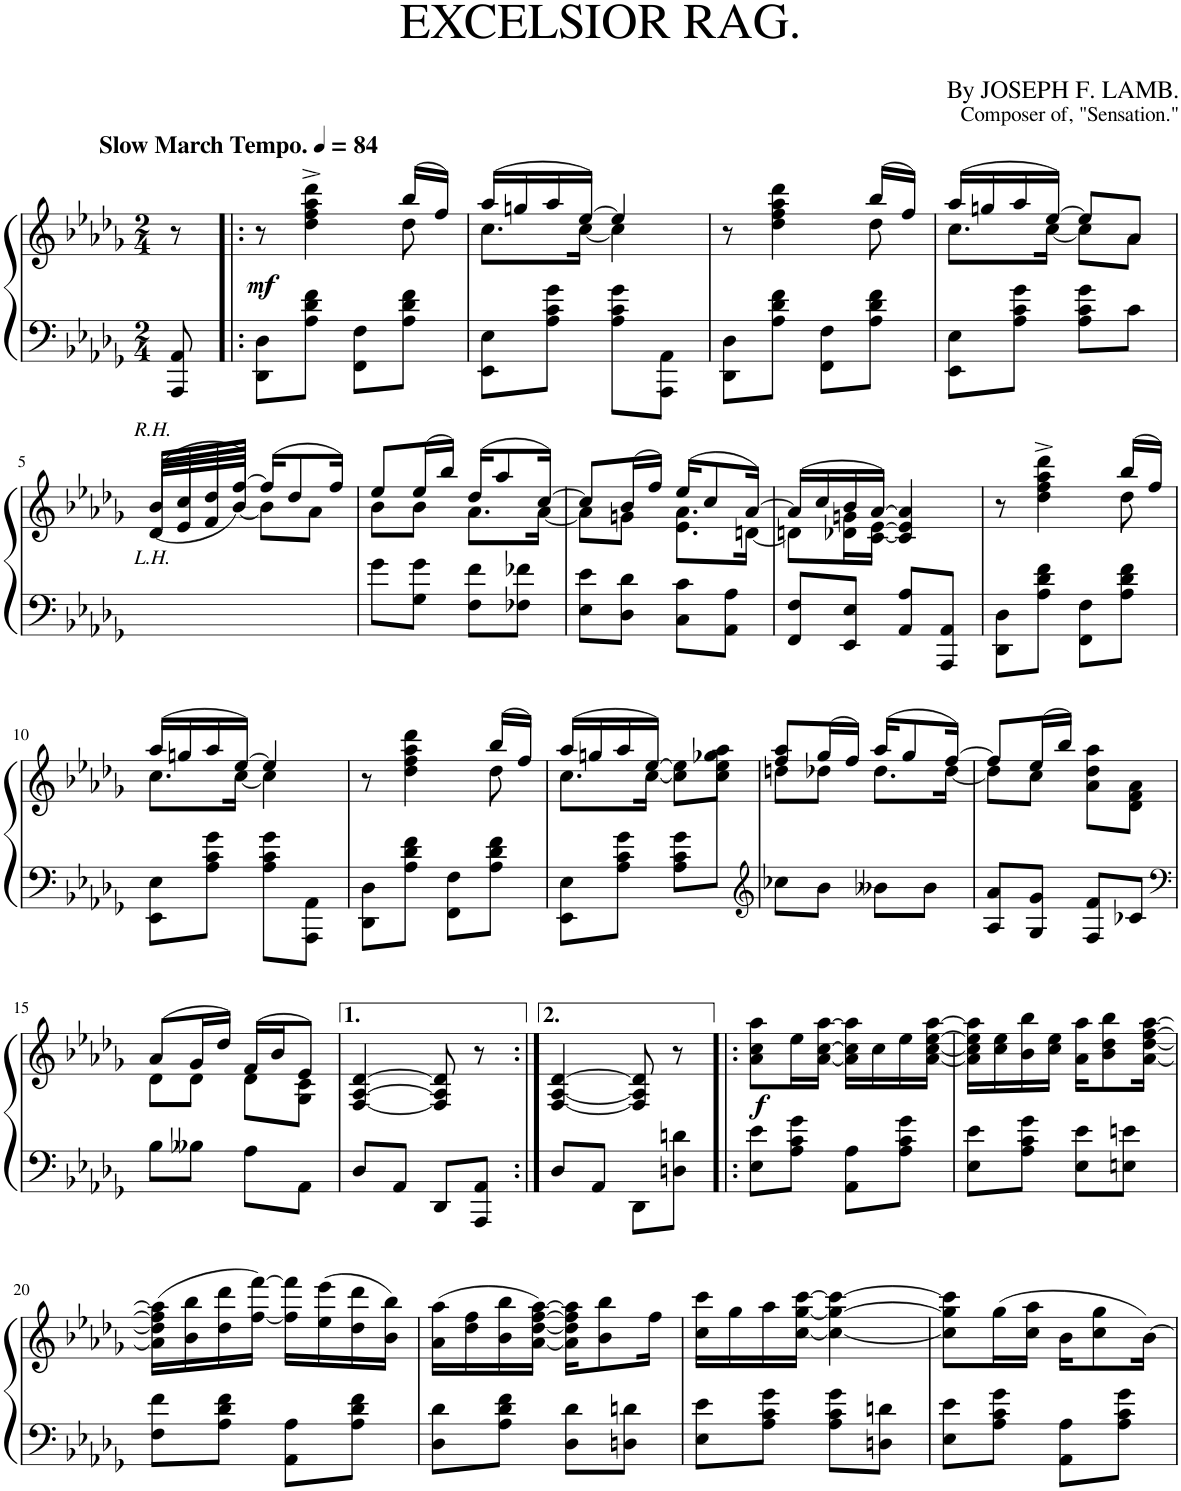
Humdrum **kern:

**kern	**kern	**dynam
*part1	*part1	*part1
*staff2	*staff1	*staff1/2
*I"Piano	*	*
*I'Pno.	*	*
*clefF4	*clefG2	*
*k[b-e-a-d-g-]	*k[b-e-a-d-g-]	*
*M2/4	*M2/4	*
*MM84	*MM84	*
=	=	=
!	!LO:TX:a:B:t=Slow March Tempo.	!
8AAA-/ 8AA-/	8r	.
=1!|:	=1!|:	=1!|:
*	*^	*
!	!	!	!LO:DY:b
8DD-\ 8D-\L	8r	4.ryy	mf
8A-\ 8d-\ 8f\J	4dd-\^> 4ff\^> 4aa-\^> 4ddd-\^>	.	.
8FF\ 8F\L	.	.	.
8A-\ 8d-\ 8f\J	(16bb-/LL	8dd-\	.
.	16ff/JJ)	.	.
=2	=2	=2	=2
8EE-\ 8E-\L	(16aa-/LL	8.cc\L	.
.	16ggn/	.	.
8A-\ 8c\ 8g-\J	16aa-/	.	.
.	[16ee-/JJ)	[16cc\Jk	.
8A-\ 8c\ 8g-\L	4ee-/]	4cc\]	.
8AAA-\ 8AA-\J	.	.	.
=3	=3	=3	=3
8DD-\ 8D-\L	8r	4.ryy	.
8A-\ 8d-\ 8f\J	4dd-\ 4ff\ 4aa-\ 4ddd-\	.	.
8FF\ 8F\L	.	.	.
8A-\ 8d-\ 8f\J	(16bb-/LL	8dd-\	.
.	16ff/JJ)	.	.
=4	=4	=4	=4
8EE-\ 8E-\L	(16aa-/LL	8.cc\L	.
.	16ggn/	.	.
8A-\ 8c\ 8g-\J	16aa-/	.	.
.	[16ee-/JJ)	[16cc\Jk	.
8A-\ 8c\ 8g-\L	8ee-/L]	8cc\L]	.
8c\J	8a-/J	8a-\J	.
!!LO:LB:g=z	!!
=5	=5	=5	=5
!	!LO:TX:a:i:t=R.H.	!	!
!LO:TX:a:i:t=L.H.	!	!	!
2ryy	(>16b-/LL	(<16d-/LL	.
.	16cc/	16e-/	.
.	16dd-/	16f/	.
.	[>16ff/JJ)	[<16b-/JJ)	.
.	(>16ff/KL]	8b-\L]	.
.	8dd-/	.	.
.	.	8a-\J	.
.	16ff/Jk)	.	.
=6	=6	=6	=6
8g-\L	8ee-/L	8b-\L	.
8G-\ 8g-\J	(16ee-/L	8b-\J	.
.	16bb-/JJ)	.	.
8F\ 8f\L	(16dd-/KL	8.a-\L	.
.	8aa-/	.	.
8F-X\ 8f-X\J	.	.	.
.	[16cc/Jk)	[16a-\Jk	.
=7	=7	=7	=7
8E-\ 8e-\L	8cc/L]	8a-\L]	.
8D-\ 8d-\J	(16b-/L	8gn\J	.
.	16ff/JJ)	.	.
8C\ 8c\L	(16ee-/KL	8.e-\ 8.a-\L	.
.	8cc/	.	.
8AA-\ 8A-\J	.	.	.
.	[16a-/Jk)	[16dn\Jk	.
=8	=8	=8	=8
8FF/ 8F/L	(16a-/LL]	8dn\L]	.
.	16cc/	.	.
8EE-/ 8E-/J	16b-/	16d-X\ 16gn\L	.
.	[16a-/JJ)	[16c\ [>16e-\JJ	.
8AA-/ 8A-/L	4c/] 4e-/] 4a-/]	4ryy	.
8AAA-/ 8AA-/J	.	.	.
=9	=9	=9	=9
8DD-\ 8D-\L	8r	4.ryy	.
8A-\ 8d-\ 8f\J	4dd-\^> 4ff\^> 4aa-\^> 4ddd-\^>	.	.
8FF\ 8F\L	.	.	.
8A-\ 8d-\ 8f\J	(16bb-/LL	8dd-\	.
.	16ff/JJ)	.	.
!!LO:LB:g=z	!!
=10	=10	=10	=10
8EE-\ 8E-\L	(16aa-/LL	8.cc\L	.
.	16ggn/	.	.
8A-\ 8c\ 8g-\J	16aa-/	.	.
.	[16ee-/JJ)	[16cc\Jk	.
8A-\ 8c\ 8g-\L	4ee-/]	4cc\]	.
8AAA-\ 8AA-\J	.	.	.
=11	=11	=11	=11
8DD-\ 8D-\L	8r	4.ryy	.
8A-\ 8d-\ 8f\J	4dd-\ 4ff\ 4aa-\ 4ddd-\	.	.
8FF\ 8F\L	.	.	.
8A-\ 8d-\ 8f\J	(16bb-/LL	8dd-\	.
.	16ff/JJ)	.	.
=12	=12	=12	=12
*	*	*^	*
8EE-\ 8E-\L	(16aa-/LL	8.cc\L	4.ryy	.
.	16ggn/	.	.	.
8A-\ 8c\ 8g-\J	16aa-/	.	.	.
.	[16ee-/JJ)	[16cc\Jk	.	.
8A-\ 8c\ 8g-\L	8cc\] 8ee-\]L	4ryy	.	.
8ryy	8gg-X\ 8aa-\J	.	8cc\ 8ee-\J	.
*	*v	*v	*v	*
=13	=13	=13
*clefG2	*	*
*	*^	*
8cc-X\L	8ff/ 8aa-/L	8ddn\L	.
8b-\J	(16gg-/L	8dd-X\J	.
.	16ff/JJ)	.	.
8b--X\L	(16aa-/KL	8.dd-\L	.
.	8gg-/	.	.
8b--\J	.	.	.
.	[16ff/Jk)	[16dd-\Jk	.
=14	=14	=14	=14
8A-/ 8a-/L	8ff/L]	8dd-\L]	.
8G-/ 8g-/J	(16ee-/L	8cc\J	.
.	16bb-/JJ)	.	.
8F/ 8f/L	8a-\ 8dd-\ 8aa-\L	4ryy	.
8c-X/J	8d-\ 8f\ 8a-\J	.	.
!!LO:LB:g=z	!!
=15	=15	=15	=15
*clefF4	*	*	*
8B-\L	(8a-/L	8d-\L	.
8B--X\J	16g-/L	8d-\J	.
.	16dd-/JJ)	.	.
8A-\L	(16f/LL	8d-\L	.
.	16b-/J	.	.
8AA-\J	8e-/J)	8G-\ 8c\J	.
*	*v	*v	*
=16	=16	=16
8D-/L	[4F/ [>4A-/ [4d-/	.
8AA-/J	.	.
8DD-/L	8F/] 8A-/] 8d-/]	.
8AAA-/ 8AA-/J	8r	.
=17:|!	=17:|!	=17:|!
8D-/L	[4F/ [4A-/ [4d-/	.
8AA-/J	.	.
8DD-\L	8F/] 8A-/] 8d-/]	.
8Dn\ 8dn\J	8r	.
=18!|:	=18!|:	=18!|:
!	!	!LO:DY:b
8E-\ 8e-\L	8a-\ 8cc\ 8aa-\L	f
8A-\ 8c\ 8g-\J	16ee-\L	.
.	[16a-\ [16cc\ [16aa-\JJ	.
8AA-\ 8A-\L	16a-\] 16cc\] 16aa-\]LL	.
.	16cc\	.
8A-\ 8c\ 8g-\J	16ee-\	.
.	[16a-\ [<16cc\ [16ee-\ [16aa-\JJ	.
=19	=19	=19
8E-\ 8e-\L	16a-\] 16cc\] 16ee-\] 16aa-\]LL	.
.	16cc\ 16ee-\	.
8A-\ 8c\ 8g-\J	16b-\ 16bb-\	.
.	16cc\ 16ee-\JJ	.
8E-\ 8e-\L	16a-\ 16aa-\KL	.
.	8b-\ 8dd-\ 8bb-\	.
8En\ 8en\J	.	.
.	[16a-\ [<16dd-\ [16ff\ [16aa-\Jk	.
!!LO:LB:g=z
=20	=20	=20
8F\ 8f\L	(16a-\] 16dd-\] 16ff\] 16aa-\]LL	.
.	16b-\ 16bb-\	.
8A-\ 8d-\ 8f\J	16dd-\ 16ddd-\	.
.	[16ff\ [16fff\JJ)	.
8AA-\ 8A-\L	16ff\] 16fff\]LL	.
.	(16ee-\ 16eee-\	.
8A-\ 8d-\ 8f\J	16dd-\ 16ddd-\	.
.	16b-\ 16bb-\JJ)	.
=21	=21	=21
8D-\ 8d-\L	(16a-\ 16aa-\LL	.
.	16dd-\ 16ff\	.
8A-\ 8d-\ 8f\J	16b-\ 16bb-\	.
.	[16a-\ [<16dd-\ [16ff\ [16aa-\JJ)	.
8D-\ 8d-\L	16a-\] 16dd-\] 16ff\] 16aa-\]KL	.
.	8b-\ 8bb-\	.
8Dn\ 8dn\J	.	.
.	16ff\Jk	.
=22	=22	=22
8E-\ 8e-\L	16cc\ 16ccc\LL	.
.	16gg-\	.
8A-\ 8c\ 8g-\J	16aa-\	.
.	[16cc\ [<16gg-\ [16ccc\JJ	.
8A-\ 8c\ 8g-\L	4cc\_ 4gg-\_ 4ccc\_	.
8Dn\ 8dn\J	.	.
=23	=23	=23
8E-\ 8e-\L	8cc\] 8gg-\] 8ccc\]L	.
8A-\ 8c\ 8g-\J	(16gg-\L	.
.	16cc\ 16aa-\JJ	.
8AA-\ 8A-\L	16b-\KL	.
.	8cc\ 8gg-\	.
8A-\ 8c\ 8g-\J	.	.
.	[16b-\Jk)	.
=	=	=
*-	*-	*-
